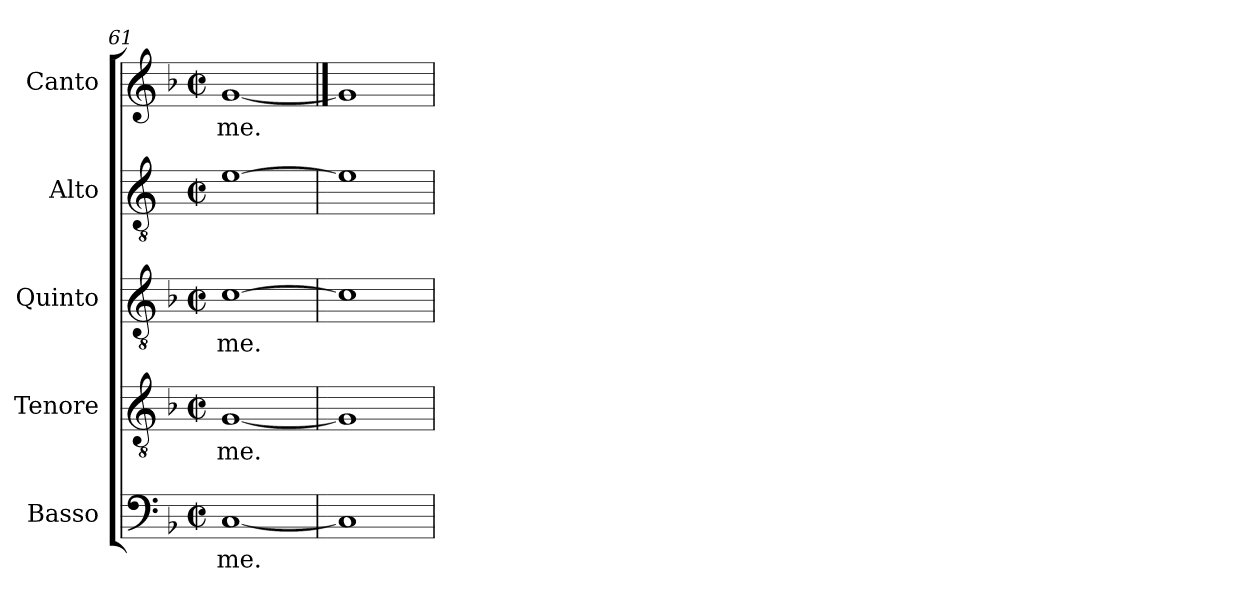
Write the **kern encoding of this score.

**kern	**text	**kern	**text	**kern	**text	**kern	**kern	**text
*part5	*part5	*part4	*part4	*part3	*part3	*part2	*part1	*part1
*staff5	*staff5	*staff4	*staff4	*staff3	*staff3	*staff2	*staff1	*staff1
*I"Basso	*	*I"Tenore	*	*I"Quinto	*	*I"Alto	*I"Canto	*
*clefF4	*	*clefGv2	*	*clefGv2	*	*clefGv2	*clefG2	*
*	*	*	*	*	*	*ITrd-3c-5	*	*
*k[b-]	*	*k[b-]	*	*k[b-]	*	*	*k[b-]	*
*F:	*	*F:	*	*F:	*	*	*F:	*
*M2/2	*	*M2/2	*	*M2/2	*	*M2/2	*M2/2	*
*met(c|)	*	*met(c|)	*	*met(c|)	*	*met(c|)	*met(c|)	*
=61	=61	=61	=61	=61	=61	=61	=61	=61
!	!LO:LY:b:cj	!	!LO:LY:b:cj	!	!LO:LY:b:cj	!	!	!LO:LY:b:cj
[1C	me.	[1G	-me.	[1c	-me.	[1a	[1g	me.
=62	==62	=62	==62	=62	==62	=62	==62	==62
1C]	.	1G]	.	1c]	.	1a]	1g]	.
=	=	=	=	=	=	=	=	=
*-	*-	*-	*-	*-	*-	*-	*-	*-
